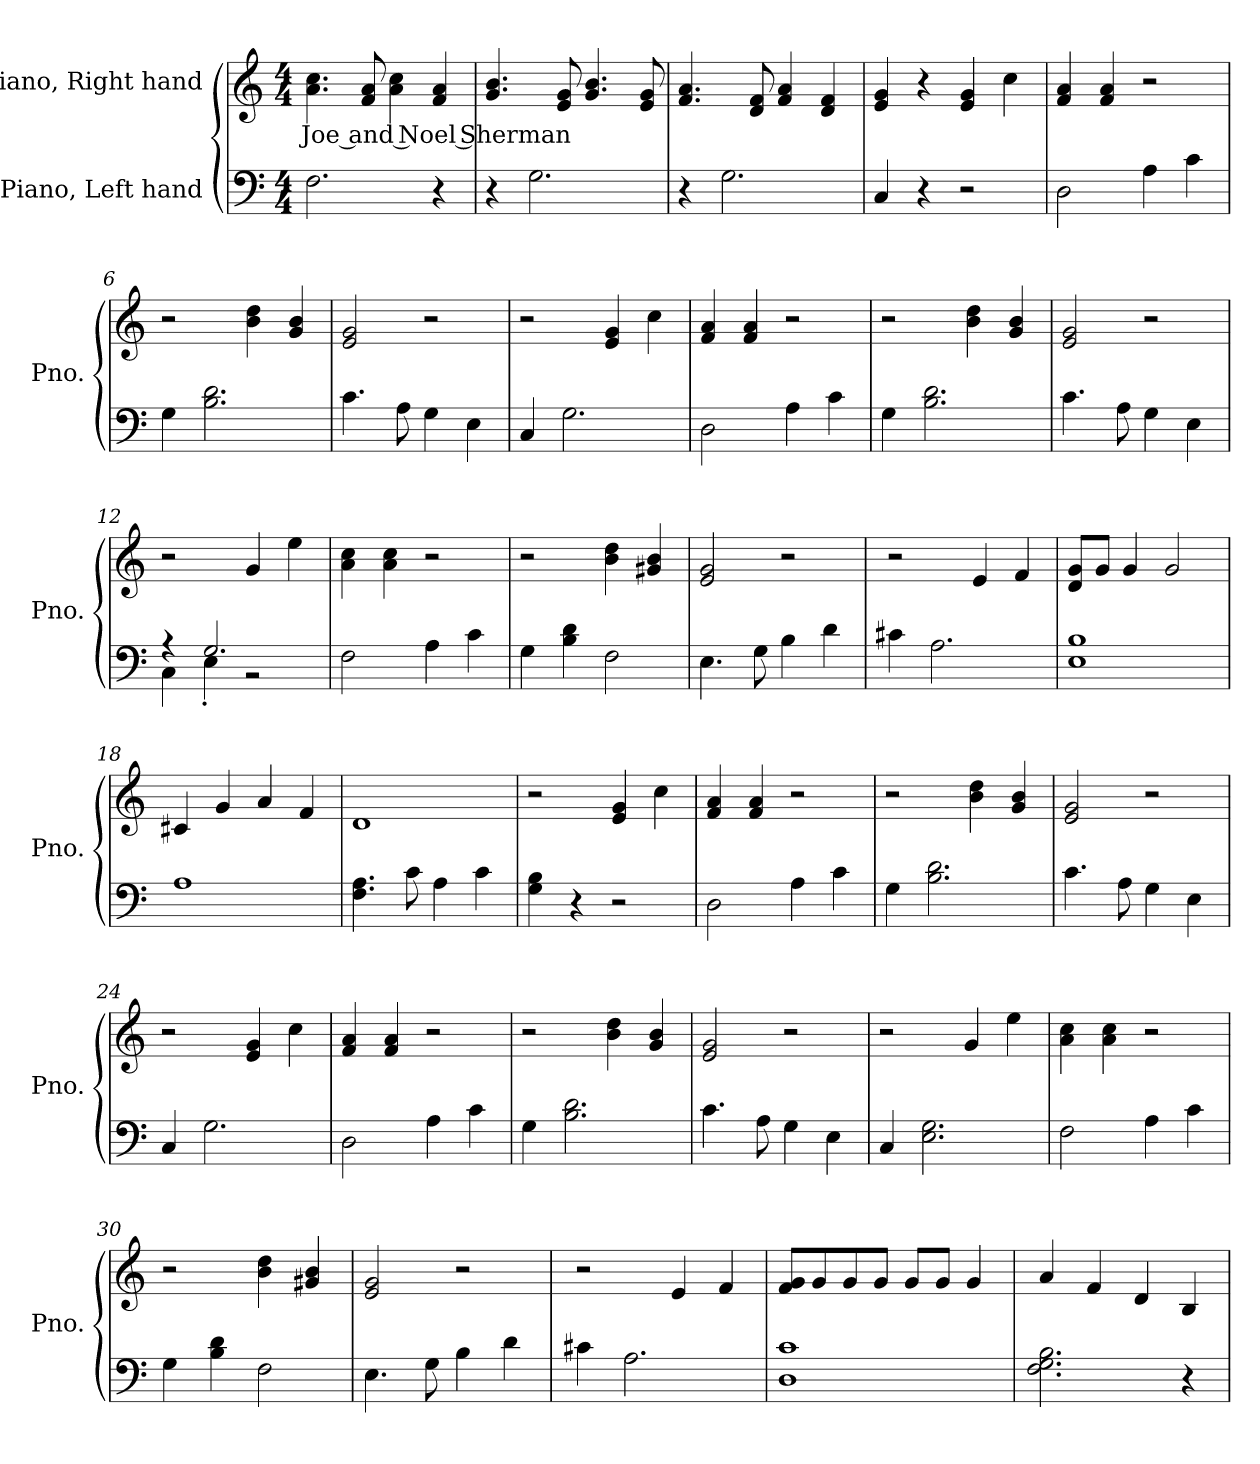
**kern	**kern	**text
*part2	*part1	*part1
*staff2	*staff1	*staff1
*I"Piano, Left hand	*I"Piano, Right hand	*
*I'Pno.	*I'Pno.	*
*clefF4	*clefG2	*
*k[]	*k[]	*
*M4/4	*M4/4	*
*MM120	*MM120	*
=1	=1	=1
!	!	!LO:LY:b
2.F\	4.a\ 4.cc\	Joe and Noel Sherman
.	8f/ 8a/	.
.	4a\ 4cc\	.
4r	4f/ 4a/	.
=2	=2	=2
4r	4.g/ 4.b/	.
2.G\	.	.
.	8e/ 8g/	.
.	4.g/ 4.b/	.
.	8e/ 8g/	.
=3	=3	=3
4r	4.f/ 4.a/	.
2.G\	.	.
.	8d/ 8f/	.
.	4f/ 4a/	.
.	4d/ 4f/	.
=4	=4	=4
4C/	4e/ 4g/	.
4r	4r	.
2r	4e/ 4g/	.
.	4cc\	.
!!LO:LB:g=z
=5	=5	=5
2D\	4f/ 4a/	.
.	4f/ 4a/	.
4A\	2r	.
4c\	.	.
=6	=6	=6
4G\	2r	.
2.B\ 2.d\	.	.
.	4b\ 4dd\	.
.	4g/ 4b/	.
=7	=7	=7
4.c\	2e/ 2g/	.
8A\	.	.
4G\	2r	.
4E\	.	.
=8	=8	=8
4C/	2r	.
2.G\	.	.
.	4e/ 4g/	.
.	4cc\	.
=9	=9	=9
2D\	4f/ 4a/	.
.	4f/ 4a/	.
4A\	2r	.
4c\	.	.
=10	=10	=10
4G\	2r	.
2.B\ 2.d\	.	.
.	4b\ 4dd\	.
.	4g/ 4b/	.
=11	=11	=11
4.c\	2e/ 2g/	.
8A\	.	.
4G\	2r	.
4E\	.	.
=12	=12	=12
*^	*	*
4r	4C\	2r	.
2.G/	4E'\	.	.
.	2r	4g/	.
.	.	4ee\	.
*v	*v	*	*
=13	=13	=13
2F\	4a\ 4cc\	.
.	4a\ 4cc\	.
4A\	2r	.
4c\	.	.
!!LO:LB:g=z
=14	=14	=14
4G\	2r	.
4B\ 4d\	.	.
2F\	4b\ 4dd\	.
.	4g#X/ 4b/	.
=15	=15	=15
4.E\	2e/ 2g/	.
8G\	.	.
4B\	2r	.
4d\	.	.
=16	=16	=16
4c#X\	2r	.
2.A\	.	.
.	4e/	.
.	4f/	.
=17	=17	=17
1E 1B	8d/ 8g/L	.
.	8g/J	.
.	4g/	.
.	2g/	.
=18	=18	=18
1A	4c#X/	.
.	4g/	.
.	4a/	.
.	4f/	.
=19	=19	=19
4.F\ 4.A\	1d	.
8c\	.	.
4A\	.	.
4c\	.	.
=20	=20	=20
4G\ 4B\	2r	.
4r	.	.
2r	4e/ 4g/	.
.	4cc\	.
=21	=21	=21
2D\	4f/ 4a/	.
.	4f/ 4a/	.
4A\	2r	.
4c\	.	.
!!LO:LB:g=z
=22	=22	=22
4G\	2r	.
2.B\ 2.d\	.	.
.	4b\ 4dd\	.
.	4g/ 4b/	.
=23	=23	=23
4.c\	2e/ 2g/	.
8A\	.	.
4G\	2r	.
4E\	.	.
=24	=24	=24
4C/	2r	.
2.G\	.	.
.	4e/ 4g/	.
.	4cc\	.
=25	=25	=25
2D\	4f/ 4a/	.
.	4f/ 4a/	.
4A\	2r	.
4c\	.	.
=26	=26	=26
4G\	2r	.
2.B\ 2.d\	.	.
.	4b\ 4dd\	.
.	4g/ 4b/	.
=27	=27	=27
4.c\	2e/ 2g/	.
8A\	.	.
4G\	2r	.
4E\	.	.
=28	=28	=28
4C/	2r	.
2.E\ 2.G\	.	.
.	4g/	.
.	4ee\	.
=29	=29	=29
2F\	4a\ 4cc\	.
.	4a\ 4cc\	.
4A\	2r	.
4c\	.	.
=30	=30	=30
4G\	2r	.
4B\ 4d\	.	.
2F\	4b\ 4dd\	.
.	4g#X/ 4b/	.
!!LO:LB:g=z
=31	=31	=31
4.E\	2e/ 2g/	.
8G\	.	.
4B\	2r	.
4d\	.	.
=32	=32	=32
4c#X\	2r	.
2.A\	.	.
.	4e/	.
.	4f/	.
=33	=33	=33
1D 1c	8f/ 8g/L	.
.	8g/	.
.	8g/	.
.	8g/J	.
.	8g/L	.
.	8g/J	.
.	4g/	.
=34	=34	=34
2.F\ 2.G\ 2.B\	4a/	.
.	4f/	.
.	4d/	.
4r	4B/	.
=	=	=
*-	*-	*-
